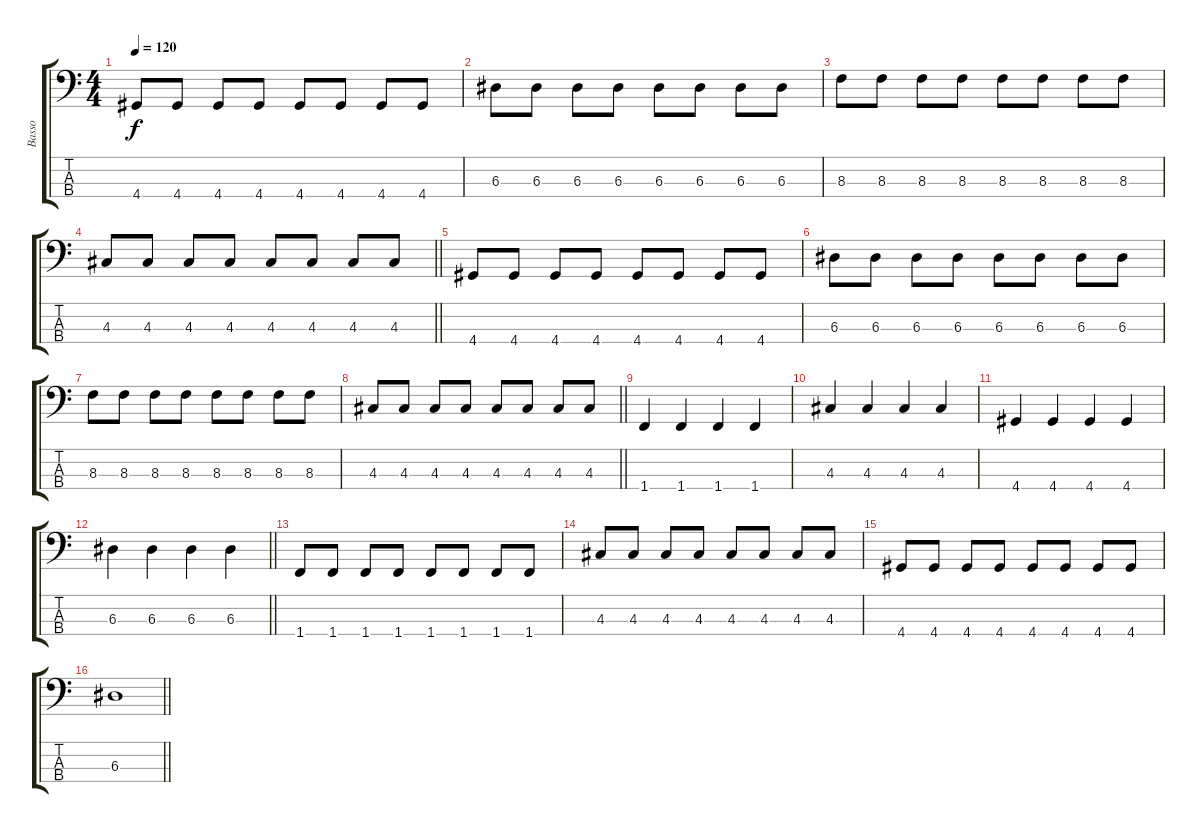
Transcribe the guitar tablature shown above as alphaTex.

\track ("Basso" "Basso") {instrument electricbassfinger}
\staff {score tabs}
\tuning (G2 D2 A1 E1) {hide}
\ts (4 4)
\tempo 120
\clef f4
\ks c
4.4.8{dy f} 4.4.8 4.4.8 4.4.8 4.4.8 4.4.8 4.4.8 4.4.8 |
6.3.8 6.3.8 6.3.8 6.3.8 6.3.8 6.3.8 6.3.8 6.3.8 |
8.3.8 8.3.8 8.3.8 8.3.8 8.3.8 8.3.8 8.3.8 8.3.8 |
\barLineRight lightlight
4.3.8 4.3.8 4.3.8 4.3.8 4.3.8 4.3.8 4.3.8 4.3.8 |
4.4.8 4.4.8 4.4.8 4.4.8 4.4.8 4.4.8 4.4.8 4.4.8 |
6.3.8 6.3.8 6.3.8 6.3.8 6.3.8 6.3.8 6.3.8 6.3.8 |
8.3.8 8.3.8 8.3.8 8.3.8 8.3.8 8.3.8 8.3.8 8.3.8 |
\barLineRight lightlight
4.3.8 4.3.8 4.3.8 4.3.8 4.3.8 4.3.8 4.3.8 4.3.8 |
1.4.4 1.4.4 1.4.4 1.4.4 |
4.3.4 4.3.4 4.3.4 4.3.4 |
4.4.4 4.4.4 4.4.4 4.4.4 |
\barLineRight lightlight
6.3.4 6.3.4 6.3.4 6.3.4 |
1.4.8 1.4.8 1.4.8 1.4.8 1.4.8 1.4.8 1.4.8 1.4.8 |
4.3.8 4.3.8 4.3.8 4.3.8 4.3.8 4.3.8 4.3.8 4.3.8 |
4.4.8 4.4.8 4.4.8 4.4.8 4.4.8 4.4.8 4.4.8 4.4.8 |
\barLineRight lightlight
6.3.1
